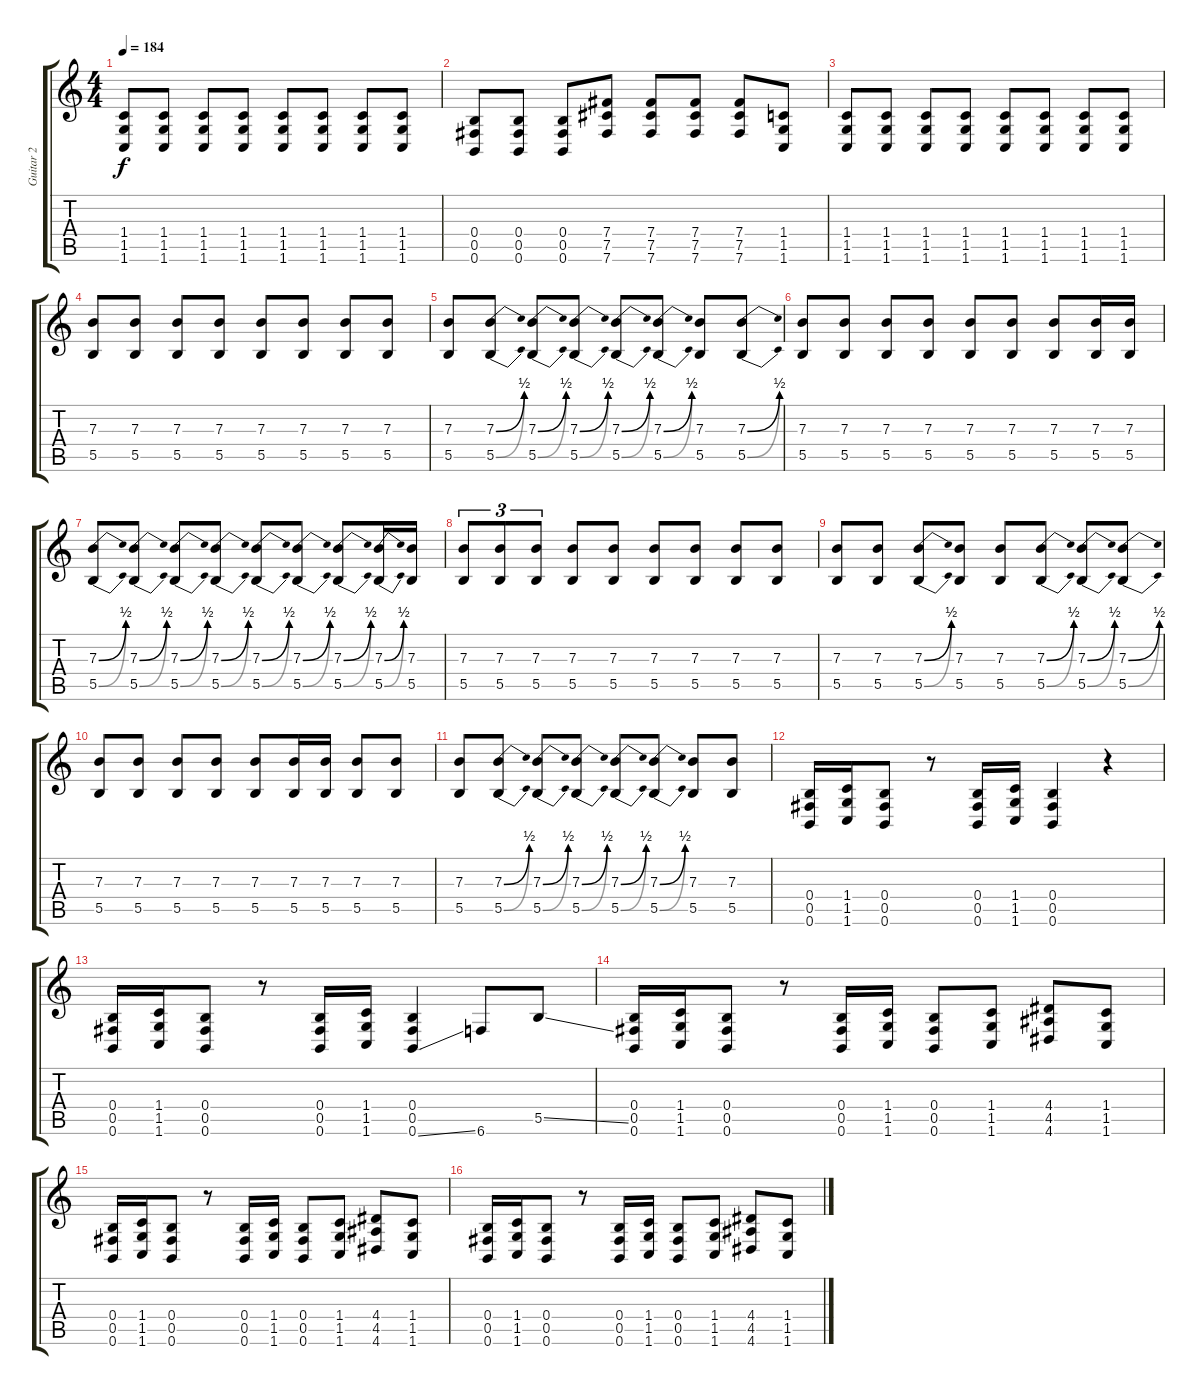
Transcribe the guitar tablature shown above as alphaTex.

\track ("Guitar 2" "Guitar 2") {instrument overdrivenguitar}
\staff {score tabs}
\tuning (Db4 Ab3 E3 B2 Gb2 B1) {hide}
\ts (4 4)
\tempo 184
\clef g2
\ks c
(1.4 1.5 1.6).8{dy f} (1.4 1.5 1.6).8 (1.4 1.5 1.6).8 (1.4 1.5 1.6).8 (1.4 1.5 1.6).8 (1.4 1.5 1.6).8 (1.4 1.5 1.6).8 (1.4 1.5 1.6).8 |
(0.4 0.5 0.6).8 (0.4 0.5 0.6).8 (0.4 0.5 0.6).8 (7.4 7.5 7.6).8 (7.4 7.5 7.6).8 (7.4 7.5 7.6).8 (7.4 7.5 7.6).8 (1.4 1.5 1.6).8 |
(1.4 1.5 1.6).8 (1.4 1.5 1.6).8 (1.4 1.5 1.6).8 (1.4 1.5 1.6).8 (1.4 1.5 1.6).8 (1.4 1.5 1.6).8 (1.4 1.5 1.6).8 (1.4 1.5 1.6).8 |
(7.3 5.5).8 (7.3 5.5).8 (7.3 5.5).8 (7.3 5.5).8 (7.3 5.5).8 (7.3 5.5).8 (7.3 5.5).8 (7.3 5.5).8 |
(7.3 5.5).8 (7.3{be (bend 0 0 60 2)} 5.5{be (bend 0 0 60 2)}).8 (7.3{be (bend 0 0 60 2)} 5.5{be (bend 0 0 60 2)}).8 (7.3{be (bend 0 0 60 2)} 5.5{be (bend 0 0 60 2)}).8 (7.3{be (bend 0 0 60 2)} 5.5{be (bend 0 0 60 2)}).8 (7.3{be (bend 0 0 60 2)} 5.5{be (bend 0 0 60 2)}).8 (7.3 5.5).8 (7.3{be (bend 0 0 60 2)} 5.5{be (bend 0 0 60 2)}).8 |
(7.3 5.5).8 (7.3 5.5).8 (7.3 5.5).8 (7.3 5.5).8 (7.3 5.5).8 (7.3 5.5).8 (7.3 5.5).8 (7.3 5.5).16 (7.3 5.5).16 |
(7.3{be (bend 0 0 60 2)} 5.5{be (bend 0 0 60 2)}).8 (7.3{be (bend 0 0 60 2)} 5.5{be (bend 0 0 60 2)}).8 (7.3{be (bend 0 0 60 2)} 5.5{be (bend 0 0 60 2)}).8 (7.3{be (bend 0 0 60 2)} 5.5{be (bend 0 0 60 2)}).8 (7.3{be (bend 0 0 60 2)} 5.5{be (bend 0 0 60 2)}).8 (7.3{be (bend 0 0 60 2)} 5.5{be (bend 0 0 60 2)}).8 (7.3{be (bend 0 0 60 2)} 5.5{be (bend 0 0 60 2)}).8 (7.3{be (bend 0 0 60 2)} 5.5{be (bend 0 0 60 2)}).16 (7.3 5.5).16 |
(7.3 5.5).8{tu (3 2)} (7.3 5.5).8{tu (3 2)} (7.3 5.5).8{tu (3 2)} (7.3 5.5).8 (7.3 5.5).8 (7.3 5.5).8 (7.3 5.5).8 (7.3 5.5).8 (7.3 5.5).8 |
(7.3 5.5).8 (7.3 5.5).8 (7.3{be (bend 0 0 60 2)} 5.5{be (bend 0 0 60 2)}).8 (7.3 5.5).8 (7.3 5.5).8 (7.3{be (bend 0 0 60 2)} 5.5{be (bend 0 0 60 2)}).8 (7.3{be (bend 0 0 60 2)} 5.5{be (bend 0 0 60 2)}).8 (7.3{be (bend 0 0 60 2)} 5.5{be (bend 0 0 60 2)}).8 |
(7.3 5.5).8 (7.3 5.5).8 (7.3 5.5).8 (7.3 5.5).8 (7.3 5.5).8 (7.3 5.5).16 (7.3 5.5).16 (7.3 5.5).8 (7.3 5.5).8 |
(7.3 5.5).8 (7.3{be (bend 0 0 60 2)} 5.5{be (bend 0 0 60 2)}).8 (7.3{be (bend 0 0 60 2)} 5.5{be (bend 0 0 60 2)}).8 (7.3{be (bend 0 0 60 2)} 5.5{be (bend 0 0 60 2)}).8 (7.3{be (bend 0 0 60 2)} 5.5{be (bend 0 0 60 2)}).8 (7.3{be (bend 0 0 60 2)} 5.5{be (bend 0 0 60 2)}).8 (7.3 5.5).8 (7.3 5.5).8 |
(0.4 0.5 0.6).16 (1.4 1.5 1.6).16 (0.4 0.5 0.6).8 r.8 (0.4 0.5 0.6).16 (1.4 1.5 1.6).16 (0.4 0.5 0.6).4 r.4 |
(0.4 0.5 0.6).16 (1.4 1.5 1.6).16 (0.4 0.5 0.6).8 r.8 (0.4 0.5 0.6).16 (1.4 1.5 1.6).16 (0.4 0.5 0.6{ss}).4 6.6.8 5.5{ss}.8 |
(0.4 0.5 0.6).16 (1.4 1.5 1.6).16 (0.4 0.5 0.6).8 r.8 (0.4 0.5 0.6).16 (1.4 1.5 1.6).16 (0.4 0.5 0.6).8 (1.4 1.5 1.6).8 (4.4 4.5 4.6).8 (1.4 1.5 1.6).8 |
(0.4 0.5 0.6).16 (1.4 1.5 1.6).16 (0.4 0.5 0.6).8 r.8 (0.4 0.5 0.6).16 (1.4 1.5 1.6).16 (0.4 0.5 0.6).8 (1.4 1.5 1.6).8 (4.4 4.5 4.6).8 (1.4 1.5 1.6).8 |
(0.4 0.5 0.6).16 (1.4 1.5 1.6).16 (0.4 0.5 0.6).8 r.8 (0.4 0.5 0.6).16 (1.4 1.5 1.6).16 (0.4 0.5 0.6).8 (1.4 1.5 1.6).8 (4.4 4.5 4.6).8 (1.4 1.5 1.6).8
